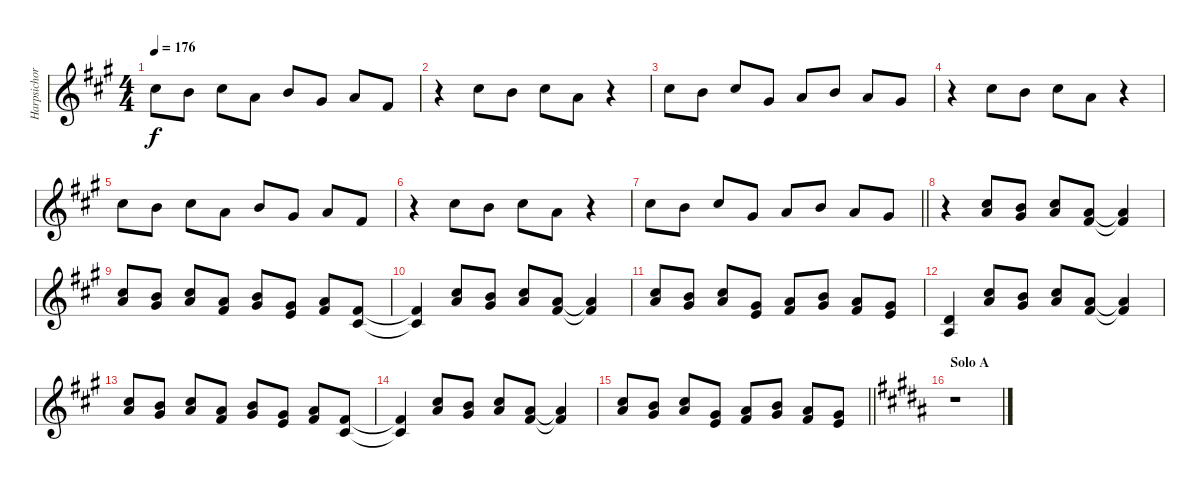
\track ("Harpsichord" "Harpsichor") {instrument harpsichord}
\staff {score}
\tuning (E4 B3 G3 D3 A2 E2) {hide}
\ts (4 4)
\tempo 176
\clef g2
\ks f#minor
14.2.8{dy f} 12.2.8 14.2.8 14.3.8 12.2.8 13.3.8 14.3.8 11.3.8 |
r.4 14.2.8 12.2.8 14.2.8 14.3.8 r.4 |
14.2.8 12.2.8 14.2.8 13.3.8 14.3.8 12.2.8 14.3.8 13.3.8 |
r.4 14.2.8 12.2.8 14.2.8 14.3.8 r.4 |
14.2.8 12.2.8 14.2.8 14.3.8 12.2.8 13.3.8 14.3.8 11.3.8 |
r.4 14.2.8 12.2.8 14.2.8 14.3.8 r.4 |
\barLineRight lightlight
14.2.8 12.2.8 14.2.8 13.3.8 14.3.8 12.2.8 14.3.8 13.3.8 |
\section ("" "")
r.4 (14.2 14.3).8 (12.2 13.3).8 (14.2 14.3).8 (14.3 16.4).8 (14.3{t} 16.4{t}).4 |
(14.2 14.3).8 (12.2 13.3).8 (14.2 14.3).8 (14.3 16.4).8 (12.2 13.3).8 (13.3 14.4).8 (14.3 16.4).8 (11.3 11.4).8 |
(11.3{t} 11.4{t}).4 (14.2 14.3).8 (12.2 13.3).8 (14.2 14.3).8 (14.3 16.4).8 (14.3{t} 16.4{t}).4 |
(14.2 14.3).8 (12.2 13.3).8 (14.2 14.3).8 (13.3 14.4).8 (14.3 16.4).8 (12.2 13.3).8 (14.3 16.4).8 (13.3 14.4).8 |
(12.4 12.5).4 (14.2 14.3).8 (12.2 13.3).8 (14.2 14.3).8 (14.3 16.4).8 (14.3{t} 16.4{t}).4 |
(14.2 14.3).8 (12.2 13.3).8 (14.2 14.3).8 (14.3 16.4).8 (12.2 13.3).8 (13.3 14.4).8 (14.3 16.4).8 (11.3 11.4).8 |
(11.3{t} 11.4{t}).4 (14.2 14.3).8 (12.2 13.3).8 (14.2 14.3).8 (14.3 16.4).8 (14.3{t} 16.4{t}).4 |
\barLineRight lightlight
(14.2 14.3).8 (12.2 13.3).8 (14.2 14.3).8 (13.3 14.4).8 (14.3 16.4).8 (12.2 13.3).8 (14.3 16.4).8 (13.3 14.4).8 |
\section ("" "Solo A")
\ks g#minor
r.1
